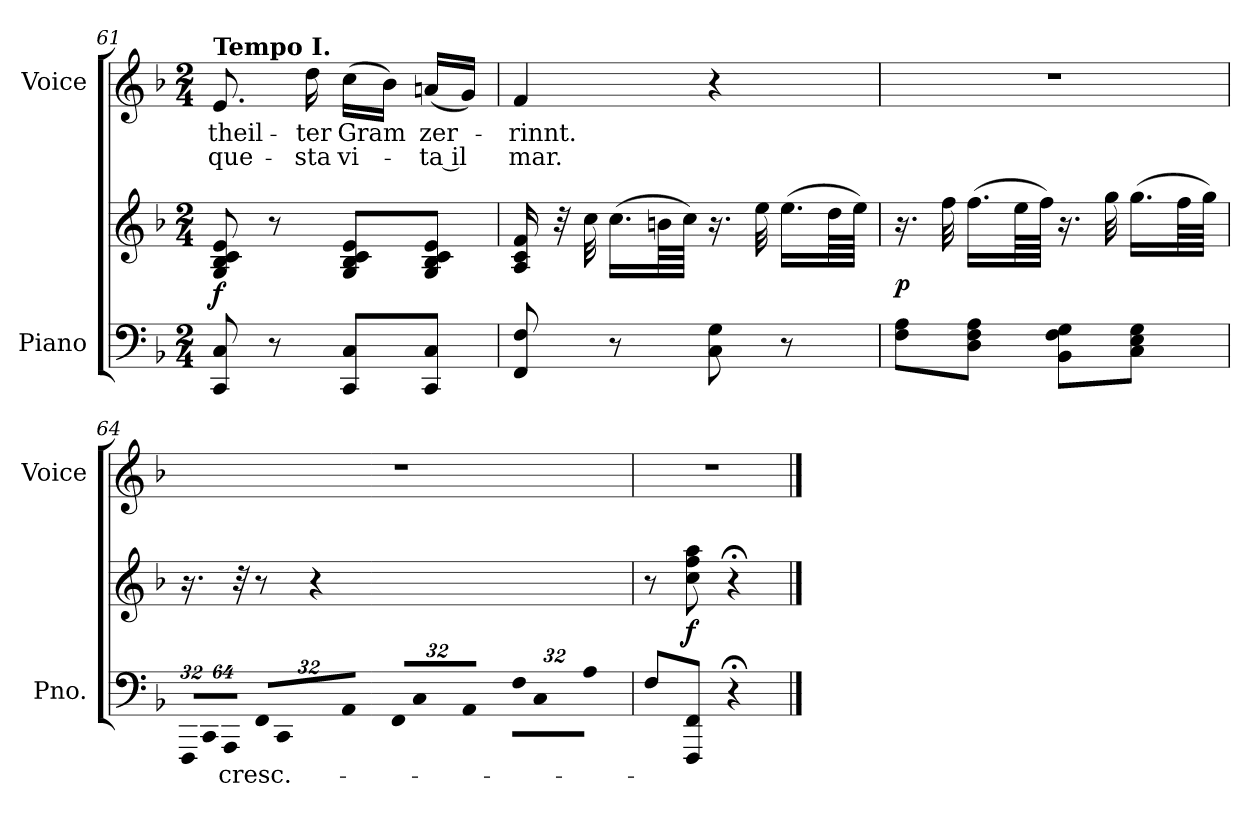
**kern	**text	**kern	**dynam	**kern	**text	**text
*part2	*part2	*part2	*part2	*part1	*part1	*part1
*staff3	*staff3	*staff2	*staff2/3	*staff1	*staff1	*staff1
*I"Piano	*	*	*	*I"Voice	*	*
*I'Pno.	*	*	*	*I'Voice	*	*
*clefF4	*	*clefG2	*	*clefG2	*	*
*k[b-]	*	*k[b-]	*	*k[b-]	*	*
*F:	*	*F:	*	*F:	*	*
*M2/4	*	*M2/4	*	*M2/4	*	*
=61	=61	=61	=61	=61	=61	=61
!	!	!	!	!LO:TX:a:B:t=Tempo I.	!	!
!	!	!	!	!	!LO:LY:b:color=#000000	!LO:LY:b:color=#000000
8CCi/ 8Ci	.	8Gi/ 8B-i 8ci 8ei	f	8.ei/	-theil-	que-
8r	.	8r	.	.	.	.
!	!	!	!	!	!LO:LY:b:color=#000000	!LO:LY:b:color=#000000
.	.	.	.	16ddi\	-ter	-sta
!	!	!	!	!	!LO:LY:b:color=#000000	!LO:LY:b:color=#000000
8CCi/ 8CiL	.	8Gi/ 8B-i 8ci 8eiL	.	(16cci\LL	Gram	vi-
.	.	.	.	16b-i\JJ)	.	.
!	!	!	!	!	!LO:LY:b:color=#000000	!LO:LY:b:color=#000000
8CCi/ 8CiJ	.	8Gi/ 8B-i 8ci 8eiJ	.	(16ani/LL	zer-	-ta il
.	.	.	.	16gi/JJ)	.	.
!!LO:LB:g=z
=62	=62	=62	=62	=62	=62	=62
!	!	!	!	!	!LO:LY:b:color=#000000	!LO:LY:b:color=#000000
8FFi/ 8Fi	.	16Ai/ 16ci 16fi	.	4fi/	-rinnt.	mar.
.	.	32r	.	.	.	.
.	.	32cci\	.	.	.	.
8r	.	(16.cci\LL	.	.	.	.
.	.	64bni\LL	.	.	.	.
.	.	64cci\JJJJ)	.	.	.	.
8Ci\ 8Gi	.	16.r	.	4r	.	.
.	.	32eei\	.	.	.	.
8r	.	(16.eei\LL	.	.	.	.
.	.	64ddi\LL	.	.	.	.
.	.	64eei\JJJJ)	.	.	.	.
=63	=63	=63	=63	=63	=63	=63
!	!	!	!	!LO:N:vis=1	!	!
8Fi\ 8AiL	.	16.r	p	2r	.	.
.	.	32ffi\	.	.	.	.
8Di\ 8Fi 8AiJ	.	(16.ffi\LL	.	.	.	.
.	.	64eei\LL	.	.	.	.
.	.	64ffi\JJJJ)	.	.	.	.
8BB-i\ 8Fi 8GiL	.	16.r	.	.	.	.
.	.	32ggi\	.	.	.	.
8Ci\ 8Ei 8GiJ	.	(16.ggi\LL	.	.	.	.
.	.	64ffi\LL	.	.	.	.
.	.	64ggi\JJJJ)	.	.	.	.
=64	=64	=64	=64	=64	=64	=64
*Xbrackettup	*	*	*	*	*	*
!LO:N:vis=16	!	!	!	!LO:N:vis=1	!	!
512%21FFFi/LL	.	16.r	.	2r	.	.
!LO:N:vis=16	!	!	!	!	!	!
1024%43CCi/	.	.	.	.	.	.
!LO:N:vis=16	!	!	!	!	!	!
!	!LO:LY:a:color=#000000	!	!	!	!	!
1024%43AAAi/JJ	cresc.-	.	.	.	.	.
.	.	32r	.	.	.	.
!LO:N:vis=16	!	!	!	!	!	!
512%21FFi/LL	.	8r	.	.	.	.
!LO:N:vis=16	!	!	!	!	!	!
1024%43CCi/	.	.	.	.	.	.
!LO:N:vis=16	!	!	!	!	!	!
1024%43AAi/JJ	.	.	.	.	.	.
!LO:N:vis=16	!	!	!	!	!	!
512%21FFi/LL	.	4r	.	.	.	.
!LO:N:vis=16	!	!	!	!	!	!
1024%43Ci/	.	.	.	.	.	.
!LO:N:vis=16	!	!	!	!	!	!
1024%43AAi/JJ	.	.	.	.	.	.
!LO:N:vis=16	!	!	!	!	!	!
512%21Fi\LL	.	.	.	.	.	.
!LO:N:vis=16	!	!	!	!	!	!
1024%43Ci\	.	.	.	.	.	.
!LO:N:vis=16	!	!	!	!	!	!
1024%43Ai\JJ	.	.	.	.	.	.
=65	=65	=65	=65	=65	=65	=65
!	!	!	!	!LO:N:vis=1	!	!
8Fi/L	.	8r	.	2r	.	.
8FFFi/ 8FFiJ	.	8cci\ 8ffi 8aai	f	.	.	.
4r;	.	4r;	.	.	.	.
==	==	==	==	==	==	==
*-	*-	*-	*-	*-	*-	*-
